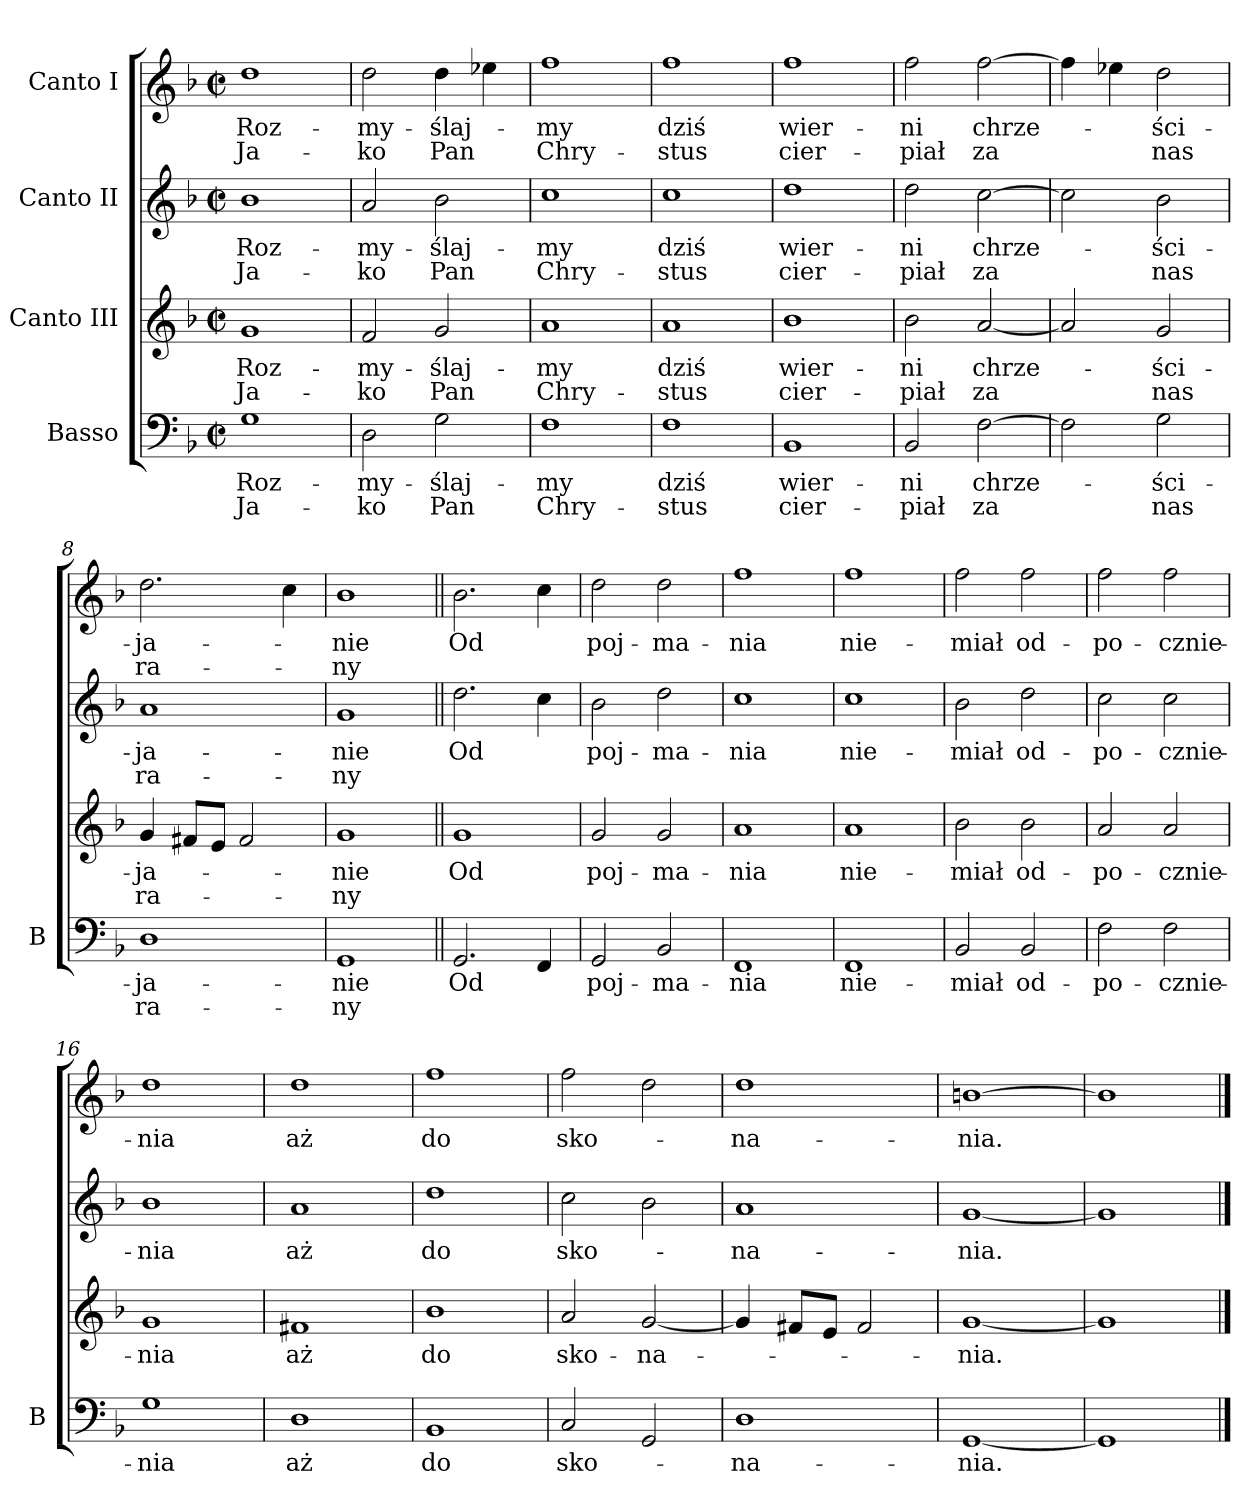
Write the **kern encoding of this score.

**kern	**text	**text	**kern	**text	**text	**kern	**text	**text	**kern	**text	**text
*part4	*part4	*part4	*part3	*part3	*part3	*part2	*part2	*part2	*part1	*part1	*part1
*staff4	*staff4	*staff4	*staff3	*staff3	*staff3	*staff2	*staff2	*staff2	*staff1	*staff1	*staff1
*I"Basso	*	*	*I"Canto III	*	*	*I"Canto II	*	*	*I"Canto I	*	*
*I'B	*	*	*	*	*	*	*	*	*	*	*
*clefF4	*	*	*clefG2	*	*	*clefG2	*	*	*clefG2	*	*
*k[b-]	*	*	*k[b-]	*	*	*k[b-]	*	*	*k[b-]	*	*
*M2/2	*	*	*M2/2	*	*	*M2/2	*	*	*M2/2	*	*
*met(c|)	*	*	*met(c|)	*	*	*met(c|)	*	*	*met(c|)	*	*
=1	=1	=1	=1	=1	=1	=1	=1	=1	=1	=1	=1
1G	Roz-	Ja-	1g	Roz-	Ja-	1b-	Roz-	Ja-	1dd	Roz-	Ja-
=2	=2	=2	=2	=2	=2	=2	=2	=2	=2	=2	=2
2D\	-my-	-ko	2f/	-my-	-ko	2a/	-my-	-ko	2dd\	-my-	-ko
2G\	-ślaj-	Pan	2g/	-ślaj-	Pan	2b-\	-ślaj-	Pan	4dd\	-ślaj-	Pan
.	.	.	.	.	.	.	.	.	4ee-X\	.	.
=3	=3	=3	=3	=3	=3	=3	=3	=3	=3	=3	=3
1F	-my	Chry-	1a	-my	Chry-	1cc	-my	Chry-	1ff	-my	Chry-
=4	=4	=4	=4	=4	=4	=4	=4	=4	=4	=4	=4
1F	dziś	-stus	1a	dziś	-stus	1cc	dziś	-stus	1ff	dziś	-stus
=5	=5	=5	=5	=5	=5	=5	=5	=5	=5	=5	=5
1BB-	wier-	cier-	1b-	wier-	cier-	1dd	wier-	cier-	1ff	wier-	cier-
=6	=6	=6	=6	=6	=6	=6	=6	=6	=6	=6	=6
2BB-/	-ni	-piał	2b-\	-ni	-piał	2dd\	-ni	-piał	2ff\	-ni	-piał
[2F\	chrze-	za	[2a/	chrze-	za	[2cc\	chrze-	za	[2ff\	chrze-	za
=7	=7	=7	=7	=7	=7	=7	=7	=7	=7	=7	=7
2F\]	.	.	2a/]	.	.	2cc\]	.	.	4ff\]	.	.
.	.	.	.	.	.	.	.	.	4ee-X\	.	.
2G\	-ści-	nas	2g/	-ści-	nas	2b-\	-ści-	nas	2dd\	-ści-	nas
=8	=8	=8	=8	=8	=8	=8	=8	=8	=8	=8	=8
1D	-ja-	ra-	4g/	-ja-	ra-	1a	-ja-	ra-	2.dd\	-ja-	ra-
.	.	.	8f#X/L	.	.	.	.	.	.	.	.
.	.	.	8e/J	.	.	.	.	.	.	.	.
.	.	.	2f#/	.	.	.	.	.	.	.	.
.	.	.	.	.	.	.	.	.	4cc\	.	.
=9	=9	=9	=9	=9	=9	=9	=9	=9	=9	=9	=9
1GG	-nie	-ny	1g	-nie	-ny	1g	-nie	-ny	1b-	-nie	-ny
=10||	=10||	=10||	=10||	=10||	=10||	=10||	=10||	=10||	=10||	=10||	=10||
2.GG/	Od	.	1g	Od	.	2.dd\	Od	.	2.b-\	Od	.
4FF/	.	.	.	.	.	4cc\	.	.	4cc\	.	.
=11	=11	=11	=11	=11	=11	=11	=11	=11	=11	=11	=11
2GG/	poj-	.	2g/	poj-	.	2b-\	poj-	.	2dd\	poj-	.
2BB-/	-ma-	.	2g/	-ma-	.	2dd\	-ma-	.	2dd\	-ma-	.
=12	=12	=12	=12	=12	=12	=12	=12	=12	=12	=12	=12
1FF	-nia	.	1a	-nia	.	1cc	-nia	.	1ff	-nia	.
=13	=13	=13	=13	=13	=13	=13	=13	=13	=13	=13	=13
1FF	nie-	.	1a	nie-	.	1cc	nie-	.	1ff	nie-	.
=14	=14	=14	=14	=14	=14	=14	=14	=14	=14	=14	=14
2BB-/	-miał	.	2b-\	-miał	.	2b-\	-miał	.	2ff\	-miał	.
2BB-/	od-	.	2b-\	od-	.	2dd\	od-	.	2ff\	od-	.
=15	=15	=15	=15	=15	=15	=15	=15	=15	=15	=15	=15
2F\	-po-	.	2a/	-po-	.	2cc\	-po-	.	2ff\	-po-	.
2F\	-cznie-	.	2a/	-cznie-	.	2cc\	-cznie-	.	2ff\	-cznie-	.
=16	=16	=16	=16	=16	=16	=16	=16	=16	=16	=16	=16
1G	-nia	.	1g	-nia	.	1b-	-nia	.	1dd	-nia	.
=17	=17	=17	=17	=17	=17	=17	=17	=17	=17	=17	=17
1D	aż	.	1f#X	aż	.	1a	aż	.	1dd	aż	.
=18	=18	=18	=18	=18	=18	=18	=18	=18	=18	=18	=18
1BB-	do	.	1b-	do	.	1dd	do	.	1ff	do	.
=19	=19	=19	=19	=19	=19	=19	=19	=19	=19	=19	=19
2C/	sko-	.	2a/	sko-	.	2cc\	sko-	.	2ff\	sko-	.
2GG/	.	.	[2g/	-na-	.	2b-\	.	.	2dd\	.	.
=20	=20	=20	=20	=20	=20	=20	=20	=20	=20	=20	=20
1D	-na-	.	4g/]	.	.	1a	-na-	.	1dd	-na-	.
.	.	.	8f#X/L	.	.	.	.	.	.	.	.
.	.	.	8e/J	.	.	.	.	.	.	.	.
.	.	.	2f#/	.	.	.	.	.	.	.	.
=21	=21	=21	=21	=21	=21	=21	=21	=21	=21	=21	=21
[1GG	-nia.	.	[1g	-nia.	.	[1g	-nia.	.	[1bn	-nia.	.
=22	=22	=22	=22	=22	=22	=22	=22	=22	=22	=22	=22
1GG]	.	.	1g]	.	.	1g]	.	.	1b]	.	.
==	==	==	==	==	==	==	==	==	==	==	==
*-	*-	*-	*-	*-	*-	*-	*-	*-	*-	*-	*-
